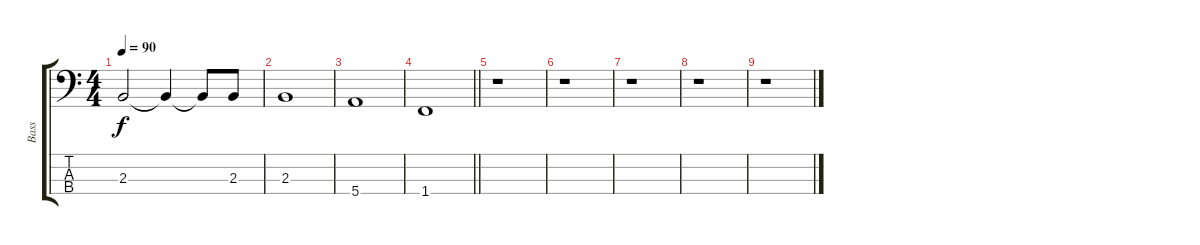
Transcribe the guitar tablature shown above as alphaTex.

\track ("Bass" "Bass") {instrument electricbassfinger}
\staff {score tabs}
\tuning (G2 D2 A1 E1) {hide}
\ts (4 4)
\tempo 90
\clef f4
\ks c
2.3.2{dy f} 2.3{t}.4 2.3{t}.8 2.3.8 |
2.3.1 |
5.4.1 |
\barLineRight lightlight
1.4.1 |
r.1 |
r.1 |
r.1 |
r.1 |
r.1
